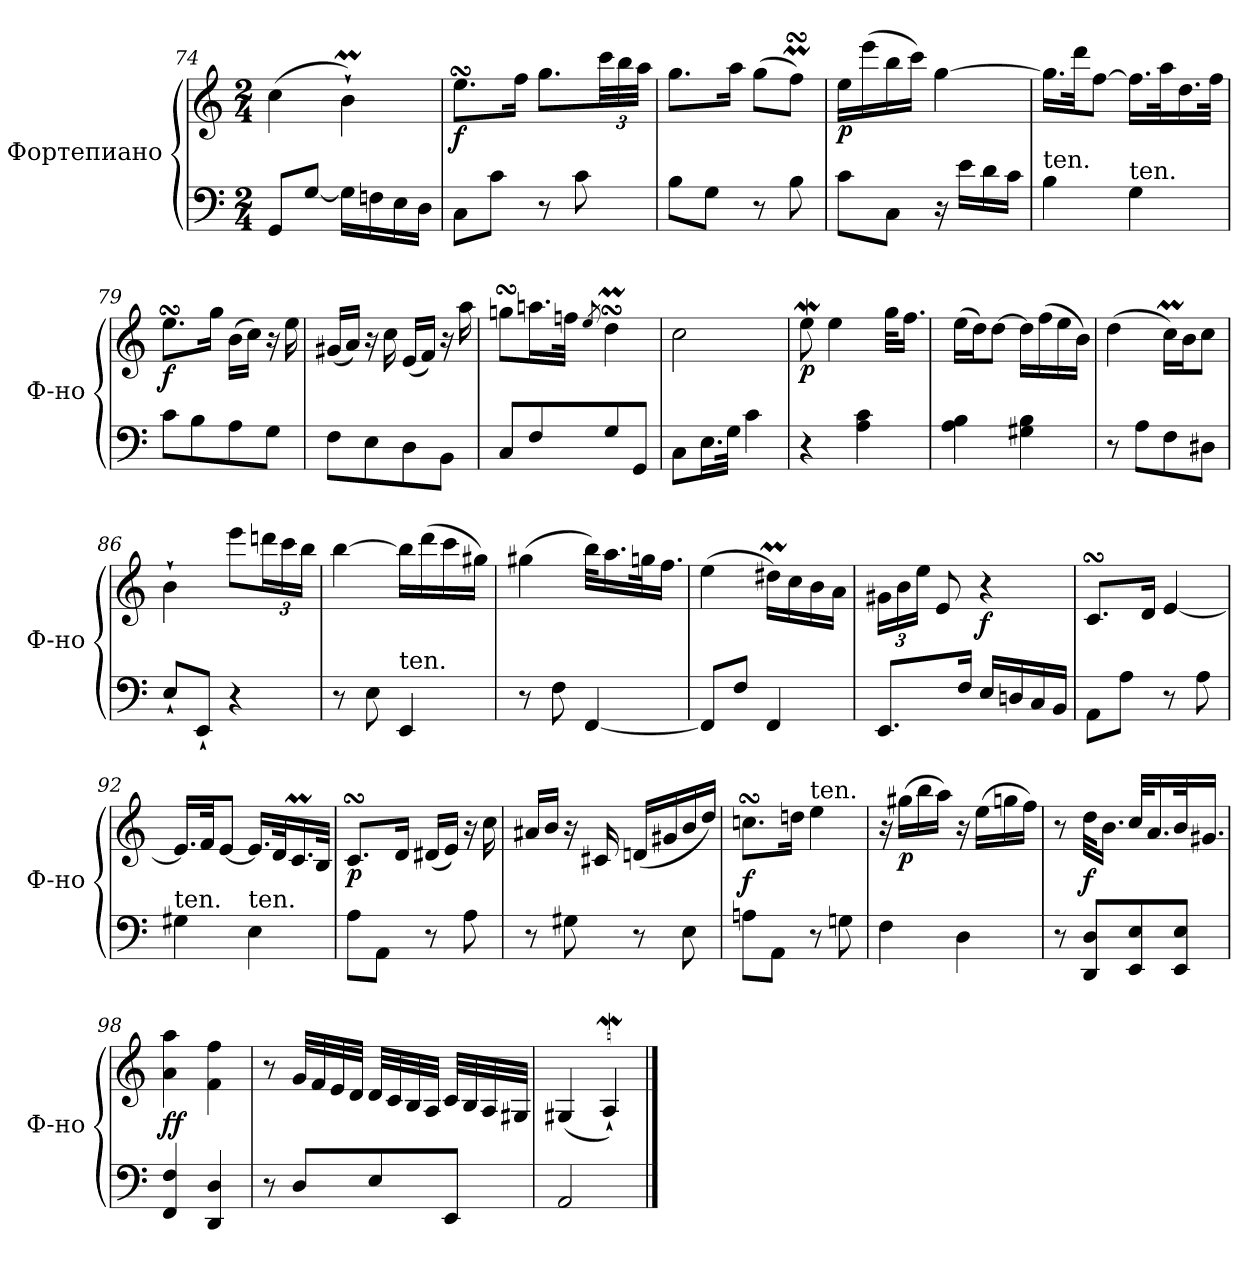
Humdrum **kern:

**kern	**kern	**dynam
*part1	*part1	*part1
*staff2	*staff1	*staff1/2
*I"Фортепиано	*	*
*I'Ф-но	*	*
*clefF4	*clefG2	*
*k[]	*k[]	*
*M2/4	*M2/4	*
=74	=74	=74
8GG/L	(>4cc\	.
[8G/J	.	.
16G\LL]	4bm`\)	.
16Fn\	.	.
16E\	.	.
16D\JJ	.	.
!!LO:LB:g=z
=75	=75	=75
!	!	!LO:DY:b
8C\L	8.eesSsS\L	f
8c\J	.	.
.	16ff\Jk	.
8r	8.gg\L	.
8c\	.	.
*	*Xbrackettup	*
.	48ccc\LL	.
.	48bb\	.
.	48aa\JJJ	.
=76	=76	=76
8B\L	8.gg\L	.
8G\J	.	.
.	16aa\Jk	.
8r	(>8gg\L	.
8B\	8ffMsSSs\J)	.
=77	=77	=77
!	!	!LO:DY:b
8c\L	16ee\LL	p
.	(>16eee\	.
8C\J	16bb\	.
.	16ccc\JJ)	.
16r	[4gg\	.
16e\LL	.	.
16d\	.	.
16c\JJ	.	.
=78	=78	=78
!LO:TX:a:t=ten.	!	!
4B\	16.gg\LL]	.
.	32ddd\JK	.
.	[8ff\J	.
!LO:TX:a:t=ten.	!	!
4G\	16.ff\LL]	.
.	32aa\K	.
.	16.dd\	.
.	32ff\JJk	.
=79	=79	=79
!	!	!LO:DY:b
8c\L	8.eesSsS\L	f
8B\	.	.
.	16gg\Jk	.
8A\	(>16b\LL	.
.	16cc\JJ)	.
8G\J	16r	.
.	16ee\	.
!!LO:PB:g=z
=80	=80	=80
8F\L	(<16g#X/LL	.
.	16a/JJ)	.
8E\	16r	.
.	16cc\	.
8D\	(<16e/LL	.
.	16f/JJ)	.
8BB\J	16r	.
.	16aa\	.
=81	=81	=81
8C/L	8ggnsSSS\L	.
8F/	16.aan\L	.
.	32ffn\JJk	.
.	8qee/	.
8G/	4ddsSSSM\	.
8GG/J	.	.
=82	=82	=82
8C\L	2cc\	.
16.E\L	.	.
32G\JJk	.	.
4c\	.	.
=83	=83	=83
!	!	!LO:DY:b
4r	8eeW\	p
.	4ee\	.
4A\ 4c\	.	.
.	32gg\KLL	.
.	16.ff\JJ	.
=84	=84	=84
4A\ 4B\	(>16ee\LL	.
.	16dd\J)	.
.	[8dd\J	.
4G#X\ 4B\	16dd\LL]	.
.	(>16ff\	.
.	16ee\	.
.	16b\JJ)	.
=85	=85	=85
8r	(>4dd\	.
8A\L	.	.
8F\	16ccM\LL)	.
.	16b\J	.
8D#X\J	8cc\J	.
!!LO:LB:g=z
=86	=86	=86
8E`</L	4b`>\	.
8EE`</J	.	.
4r	8eee\L	.
.	24dddn\L	.
.	24ccc\	.
.	24bb\JJ	.
=87	=87	=87
8r	[4bb\	.
8E\	.	.
!LO:TX:a:t=ten.	!	!
4EE/	16bb\LL]	.
.	(>16ddd\	.
.	16ccc\	.
.	16gg#X\JJ)	.
=88	=88	=88
8r	(>4gg#X\	.
8F\	.	.
[4FF/	32bb\KLL)	.
.	16.aa\	.
.	32ggn\K	.
.	16.ff\JJ	.
=89	=89	=89
8FF/L]	(>4ee\	.
8F/J	.	.
4FF/	16dd#Xm\LL)	.
.	16cc\	.
.	16b\	.
.	16a\JJ	.
=90	=90	=90
8.EE/L	24g#X\LL	.
.	24b\	.
.	24ee\JJ	.
.	8e/	.
16F/Jk	.	.
!	!	!LO:DY:b
16E/LL	4r	f
16Dn/	.	.
16C/	.	.
16BB/JJ	.	.
!!LO:LB:g=z
=91	=91	=91
8AA\L	8.csSSs/L	.
8A\J	.	.
.	16d/Jk	.
8r	[4e/	.
8A\	.	.
=92	=92	=92
!LO:TX:a:t=ten.	!	!
4G#X\	16.e/LL]	.
.	32f/JK	.
.	[8e/J	.
!LO:TX:a:t=ten.	!	!
4E\	16.e/LL]	.
.	32d/K	.
.	16.cM/	.
.	32B/JJk	.
=93	=93	=93
!	!	!LO:DY:b
8A\L	8.csSSs/L	p
8AA\J	.	.
.	16d/Jk	.
8r	(<16d#X/LL	.
.	16e/JJ)	.
8A\	16r	.
.	16cc\	.
=94	=94	=94
8r	16a#X/LL	.
.	16b/JJ	.
8G#X\	16r	.
.	16c#X/	.
8r	(<16dn/LL	.
.	16g#X/	.
8E\	16b/	.
.	16dd/JJ)	.
=95	=95	=95
!	!	!LO:DY:a=2
8An\L	8.ccnsSSs\L	f
8AA\J	.	.
.	16ddn\Jk	.
!	!LO:TX:a:t=ten.	!
8r	4ee\	.
8Gn\	.	.
!!LO:LB:g=z
=96	=96	=96
4F\	16r	.
!	!	!LO:DY:b
.	(>16gg#X\LL	p
.	16bb\	.
.	16aa\JJ)	.
4D\	16r	.
.	(>16ee\LL	.
.	16ggn\	.
.	16ff\JJ)	.
=97	=97	=97
8r	8r	.
!	!	!LO:DY:b
8DD/ 8D/L	32dd\KLL	f
.	16.b\JJ	.
8EE/ 8E/	32cc/KLL	.
.	16.a/	.
8EE/ 8E/J	32b/K	.
.	16.g#X/JJ	.
=98	=98	=98
!	!	!LO:DY:b
4FF/ 4F/	4a\ 4aa\	ff
4DD/ 4D/	4f\ 4ff\	.
=99	=99	=99
8r	8r	.
8D/L	32g/LLL	.
.	32f/	.
.	32e/	.
.	32d/JJJ	.
8E/	32d/LLL	.
.	32c/	.
.	32B/	.
.	32A/JJJ	.
8EE/J	32c/LLL	.
.	32B/	.
.	32A/	.
.	32G#X/JJJ	.
=100	=100	=100
2AA/	(<4G#X/	.
.	4AW`</)	.
==	==	==
*-	*-	*-
